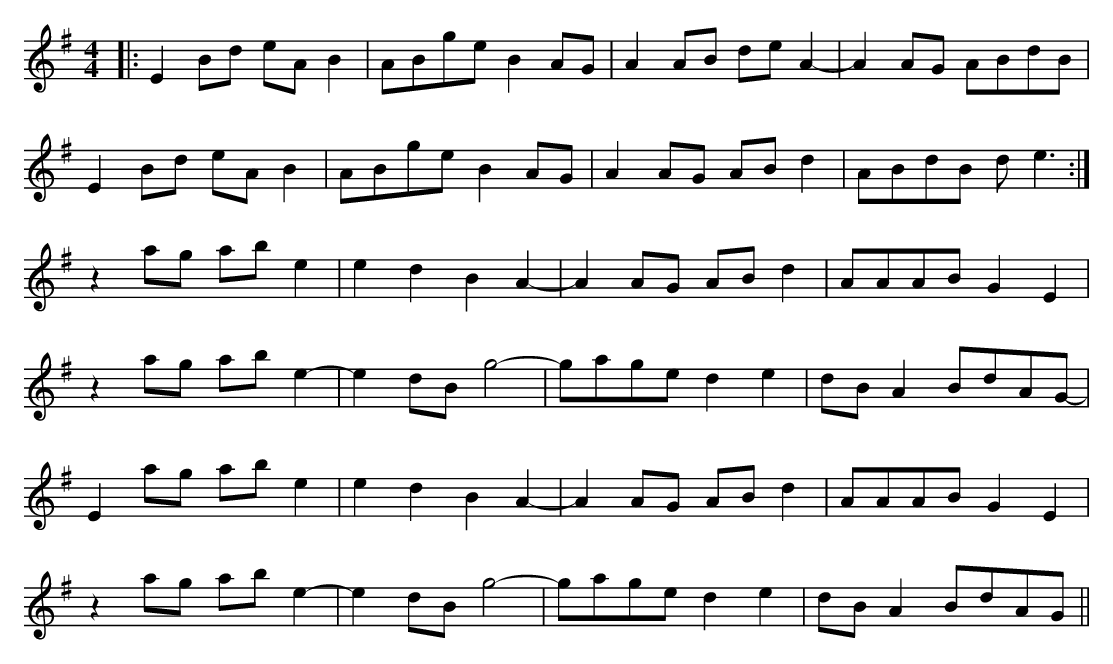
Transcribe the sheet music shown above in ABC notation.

X:1
M:4/4
K:Emin
|:E2Bd eAB2|ABge B2AG|A2AB deA2|-A2 AG ABdB|
E2Bd eAB2|ABge B2AG|A2AG ABd2|ABdB de3:|
z2ag abe2|e2 d2 B2 A2|-A2AG ABd2|AAAB G2E2|
z2ag abe2|-e2 dB g4|-gage d2e2|dBA2 BdAG|
-E2ag abe2|e2 d2 B2 A2|-A2AG ABd2|AAAB G2E2|
z2ag abe2|-e2 dB g4|-gage d2e2|dBA2 BdAG||
